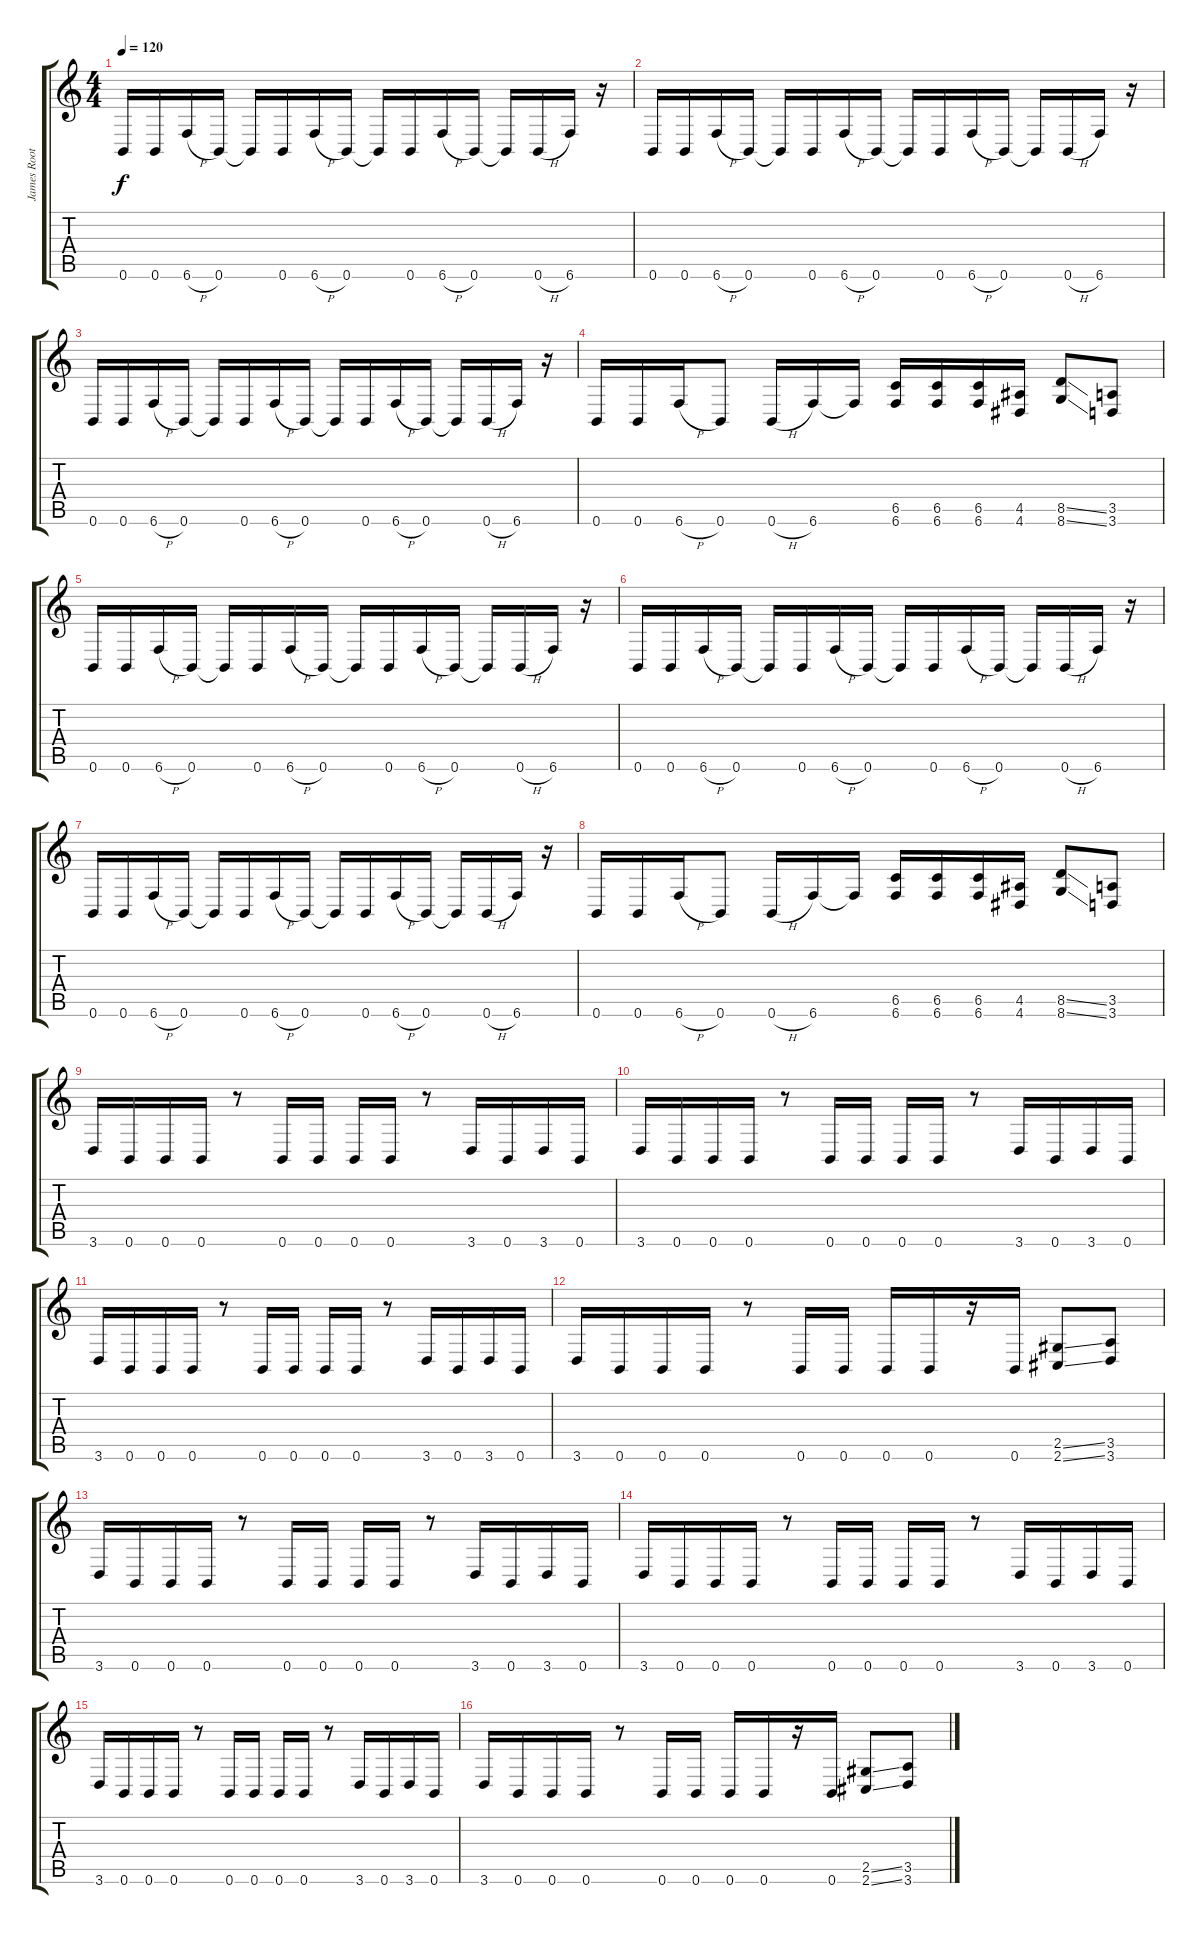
\track ("James Root     #4" "James Root") {instrument distortionguitar}
\staff {score tabs}
\tuning (Db4 Ab3 E3 B2 Gb2 B1) {hide}
\ts (4 4)
\tempo 120
\clef g2
\ks c
0.6.16{dy f} 0.6.16 6.6{h}.16 0.6.16 0.6{t}.16 0.6.16 6.6{h}.16 0.6.16 0.6{t}.16 0.6.16 6.6{h}.16 0.6.16 0.6{t}.16 0.6{h}.16 6.6.16 r.16 |
0.6.16 0.6.16 6.6{h}.16 0.6.16 0.6{t}.16 0.6.16 6.6{h}.16 0.6.16 0.6{t}.16 0.6.16 6.6{h}.16 0.6.16 0.6{t}.16 0.6{h}.16 6.6.16 r.16 |
0.6.16 0.6.16 6.6{h}.16 0.6.16 0.6{t}.16 0.6.16 6.6{h}.16 0.6.16 0.6{t}.16 0.6.16 6.6{h}.16 0.6.16 0.6{t}.16 0.6{h}.16 6.6.16 r.16 |
0.6.16 0.6.16 6.6{h}.16 0.6.8 0.6{h}.16 6.6.16 6.6{t}.16 (6.5 6.6).16 (6.5 6.6).16 (6.5 6.6).16 (4.5 4.6).16 (8.5{ss} 8.6{ss}).8 (3.5 3.6).8 |
0.6.16 0.6.16 6.6{h}.16 0.6.16 0.6{t}.16 0.6.16 6.6{h}.16 0.6.16 0.6{t}.16 0.6.16 6.6{h}.16 0.6.16 0.6{t}.16 0.6{h}.16 6.6.16 r.16 |
0.6.16 0.6.16 6.6{h}.16 0.6.16 0.6{t}.16 0.6.16 6.6{h}.16 0.6.16 0.6{t}.16 0.6.16 6.6{h}.16 0.6.16 0.6{t}.16 0.6{h}.16 6.6.16 r.16 |
0.6.16 0.6.16 6.6{h}.16 0.6.16 0.6{t}.16 0.6.16 6.6{h}.16 0.6.16 0.6{t}.16 0.6.16 6.6{h}.16 0.6.16 0.6{t}.16 0.6{h}.16 6.6.16 r.16 |
0.6.16 0.6.16 6.6{h}.16 0.6.8 0.6{h}.16 6.6.16 6.6{t}.16 (6.5 6.6).16 (6.5 6.6).16 (6.5 6.6).16 (4.5 4.6).16 (8.5{ss} 8.6{ss}).8 (3.5 3.6).8 |
3.6.16 0.6.16 0.6.16 0.6.16 r.8 0.6.16 0.6.16 0.6.16 0.6.16 r.8 3.6.16 0.6.16 3.6.16 0.6.16 |
3.6.16 0.6.16 0.6.16 0.6.16 r.8 0.6.16 0.6.16 0.6.16 0.6.16 r.8 3.6.16 0.6.16 3.6.16 0.6.16 |
3.6.16 0.6.16 0.6.16 0.6.16 r.8 0.6.16 0.6.16 0.6.16 0.6.16 r.8 3.6.16 0.6.16 3.6.16 0.6.16 |
3.6.16 0.6.16 0.6.16 0.6.16 r.8 0.6.16 0.6.16 0.6.16 0.6.16 r.16 0.6.16 (2.5{ss} 2.6{ss}).8 (3.5 3.6).8 |
3.6.16 0.6.16 0.6.16 0.6.16 r.8 0.6.16 0.6.16 0.6.16 0.6.16 r.8 3.6.16 0.6.16 3.6.16 0.6.16 |
3.6.16 0.6.16 0.6.16 0.6.16 r.8 0.6.16 0.6.16 0.6.16 0.6.16 r.8 3.6.16 0.6.16 3.6.16 0.6.16 |
3.6.16 0.6.16 0.6.16 0.6.16 r.8 0.6.16 0.6.16 0.6.16 0.6.16 r.8 3.6.16 0.6.16 3.6.16 0.6.16 |
3.6.16 0.6.16 0.6.16 0.6.16 r.8 0.6.16 0.6.16 0.6.16 0.6.16 r.16 0.6.16 (2.5{ss} 2.6{ss}).8 (3.5 3.6).8
